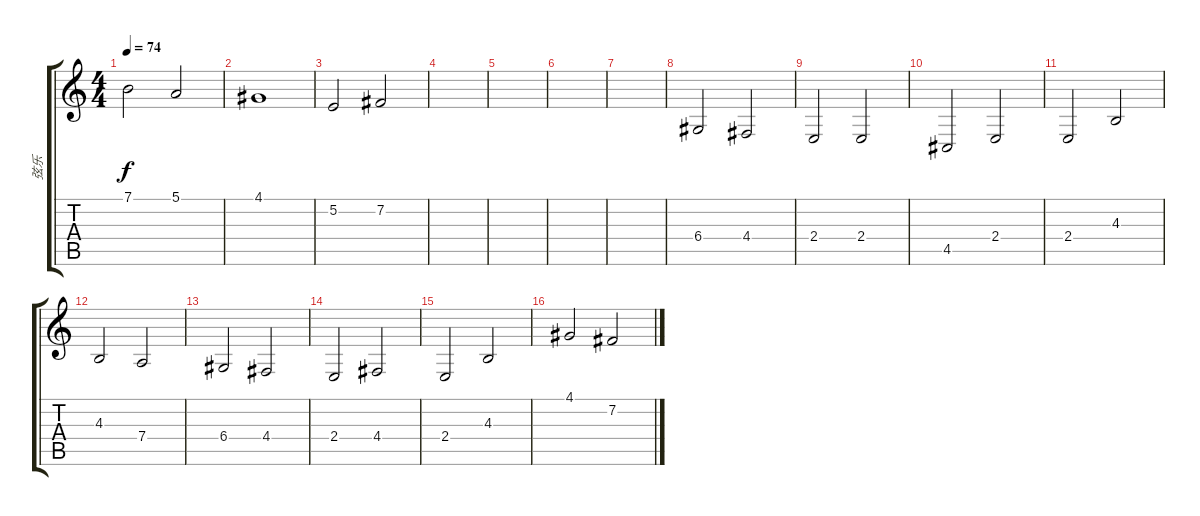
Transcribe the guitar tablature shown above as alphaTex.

\track ("弦乐" "弦乐") {instrument stringensemble1}
\staff {score tabs}
\tuning (E4 B3 G3 D3 A2 E2) {hide}
\ts (4 4)
\tempo 74
\clef g2
\ks c
7.1.2{dy f} 5.1.2 |
4.1.1 |
5.2.2 7.2.2 |
|
|
|
|
6.4.2 4.4.2 |
2.4.2 2.4.2 |
4.5.2 2.4.2 |
2.4.2 4.3.2 |
4.3.2 7.4.2 |
6.4.2 4.4.2 |
2.4.2 4.4.2 |
2.4.2 4.3.2 |
4.1.2 7.2.2
